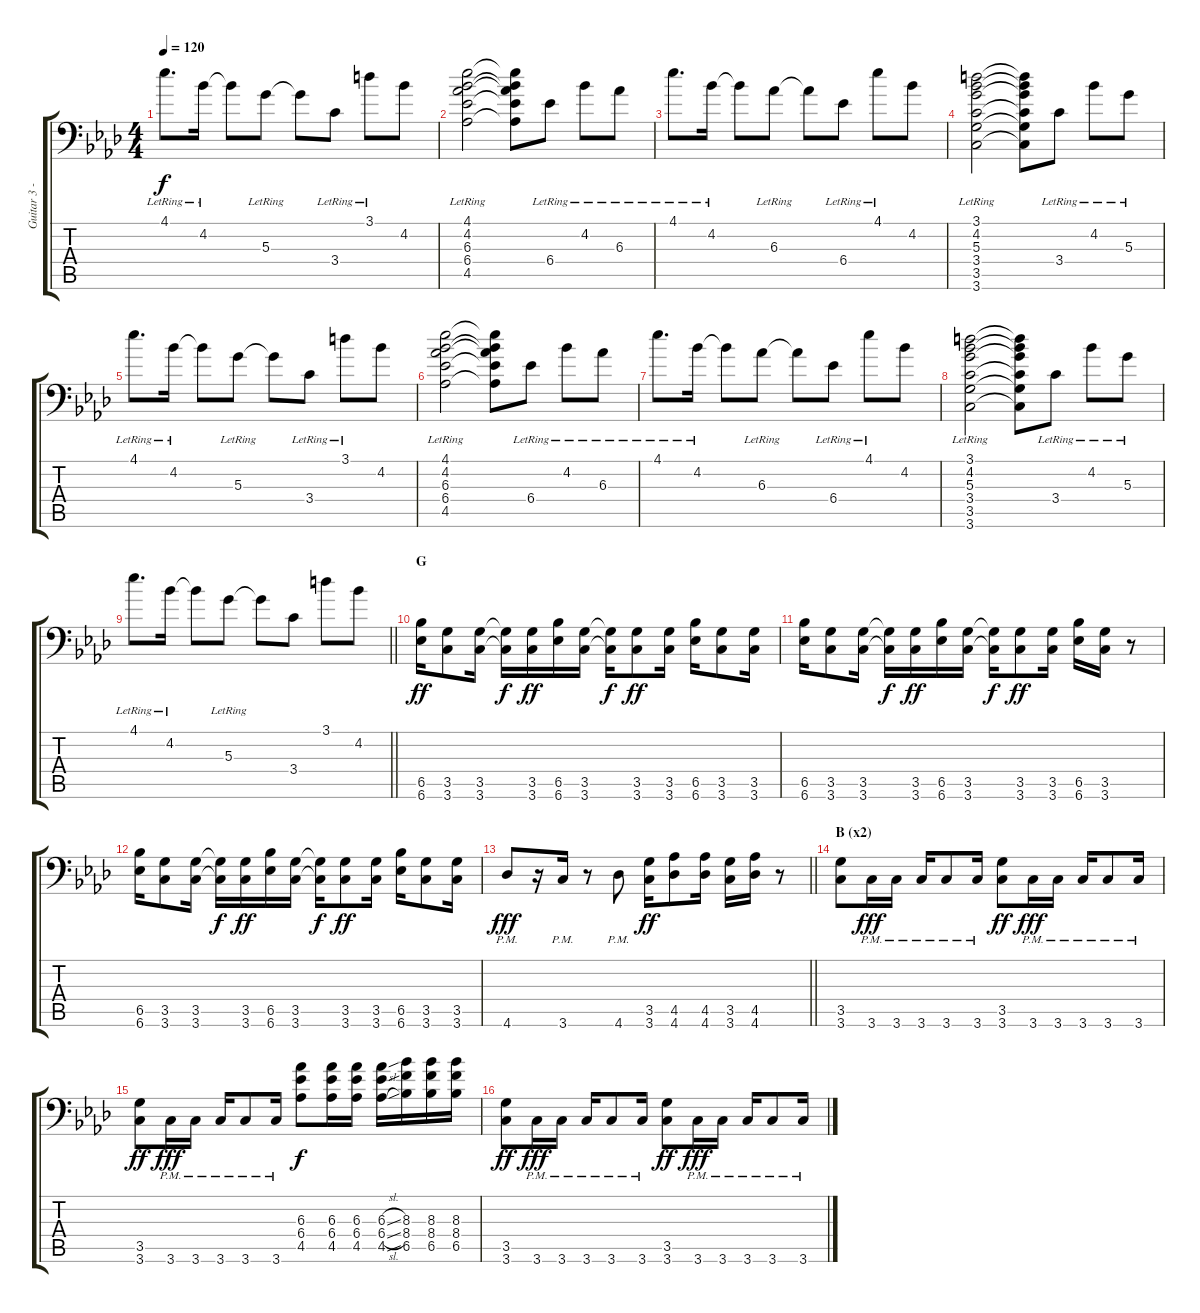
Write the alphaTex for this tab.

\track ("Guitar 3 - Aoi" "Guitar 3 -") {instrument distortionguitar}
\staff {score tabs}
\tuning (B3 Gb3 D3 A2 E2 A1) {hide}
\ts (4 4)
\tempo 120
\clef f4
\ks ab
4.1{lr}.8{d dy f} 4.2{lr}.16 4.2{t}.8 5.3{lr}.8 5.3{t}.8 3.4{lr}.8 3.1{lr}.8 4.2.8 |
(4.1{lr} 4.2{lr} 6.3{lr} 6.4{lr} 4.5{lr}).2 (4.1{t} 4.2{t} 6.3{t} 6.4{t} 4.5{t}).8 6.4{lr}.8 4.2{lr}.8 6.3{lr}.8 |
4.1{lr}.8{d} 4.2{lr}.16 4.2{t}.8 6.3{lr}.8 6.3{t}.8 6.4{lr}.8 4.1{lr}.8 4.2.8 |
(3.1{lr} 4.2{lr} 5.3{lr} 3.4{lr} 3.5{lr} 3.6{lr}).2 (3.1{t} 4.2{t} 5.3{t} 3.4{t} 3.5{t} 3.6{t}).8 3.4{lr}.8 4.2{lr}.8 5.3{lr}.8 |
4.1{lr}.8{d} 4.2{lr}.16 4.2{t}.8 5.3{lr}.8 5.3{t}.8 3.4{lr}.8 3.1{lr}.8 4.2.8 |
(4.1{lr} 4.2{lr} 6.3{lr} 6.4{lr} 4.5{lr}).2 (4.1{t} 4.2{t} 6.3{t} 6.4{t} 4.5{t}).8 6.4{lr}.8 4.2{lr}.8 6.3{lr}.8 |
4.1{lr}.8{d} 4.2{lr}.16 4.2{t}.8 6.3{lr}.8 6.3{t}.8 6.4{lr}.8 4.1{lr}.8 4.2.8 |
(3.1{lr} 4.2{lr} 5.3{lr} 3.4{lr} 3.5{lr} 3.6{lr}).2 (3.1{t} 4.2{t} 5.3{t} 3.4{t} 3.5{t} 3.6{t}).8 3.4{lr}.8 4.2{lr}.8 5.3{lr}.8 |
\barLineRight lightlight
4.1{lr}.8{d} 4.2{lr}.16 4.2{t}.8 5.3{lr}.8 5.3{t}.8 3.4.8 3.1.8 4.2.8 |
\section ("" "G")
(6.5 6.6).16{dy ff} (3.5 3.6).8 (3.5 3.6).16 (3.5{t} 3.6{t}).16{dy f} (3.5 3.6).16{dy ff} (6.5 6.6).16 (3.5 3.6).16 (3.5{t} 3.6{t}).16{dy f} (3.5 3.6).8{dy ff} (3.5 3.6).16 (6.5 6.6).16 (3.5 3.6).8 (3.5 3.6).16 |
(6.5 6.6).16 (3.5 3.6).8 (3.5 3.6).16 (3.5{t} 3.6{t}).16{dy f} (3.5 3.6).16{dy ff} (6.5 6.6).16 (3.5 3.6).16 (3.5{t} 3.6{t}).16{dy f} (3.5 3.6).8{dy ff} (3.5 3.6).16 (6.5 6.6).16 (3.5 3.6).16 r.8 |
(6.5 6.6).16 (3.5 3.6).8 (3.5 3.6).16 (3.5{t} 3.6{t}).16{dy f} (3.5 3.6).16{dy ff} (6.5 6.6).16 (3.5 3.6).16 (3.5{t} 3.6{t}).16{dy f} (3.5 3.6).8{dy ff} (3.5 3.6).16 (6.5 6.6).16 (3.5 3.6).8 (3.5 3.6).16 |
\barLineRight lightlight
4.6{pm}.8{dy fff} r.16 3.6{pm}.16 r.8 4.6{pm}.8 (3.5 3.6).16{dy ff} (4.5 4.6).8 (4.5 4.6).16 (3.5 3.6).16 (4.5 4.6).16 r.8 |
\section ("" "B (x2)")
(3.5 3.6).8 3.6{pm}.16{dy fff} 3.6{pm}.16 3.6{pm}.16 3.6{pm}.8 3.6{pm}.16 (3.5 3.6).8{dy ff} 3.6{pm}.16{dy fff} 3.6{pm}.16 3.6{pm}.16 3.6{pm}.8 3.6{pm}.16 |
(3.5 3.6).8{dy ff} 3.6{pm}.16{dy fff} 3.6{pm}.16 3.6{pm}.16 3.6{pm}.8 3.6{pm}.16 (6.3 6.4 4.5).8{dy f} (6.3 6.4 4.5).16 (6.3 6.4 4.5).16 (6.3{sl} 6.4{sl} 4.5{sl}).16 (8.3 8.4 6.5).16 (8.3 8.4 6.5).16 (8.3 8.4 6.5).16 |
(3.5 3.6).8{dy ff} 3.6{pm}.16{dy fff} 3.6{pm}.16 3.6{pm}.16 3.6{pm}.8 3.6{pm}.16 (3.5 3.6).8{dy ff} 3.6{pm}.16{dy fff} 3.6{pm}.16 3.6{pm}.16 3.6{pm}.8 3.6{pm}.16
